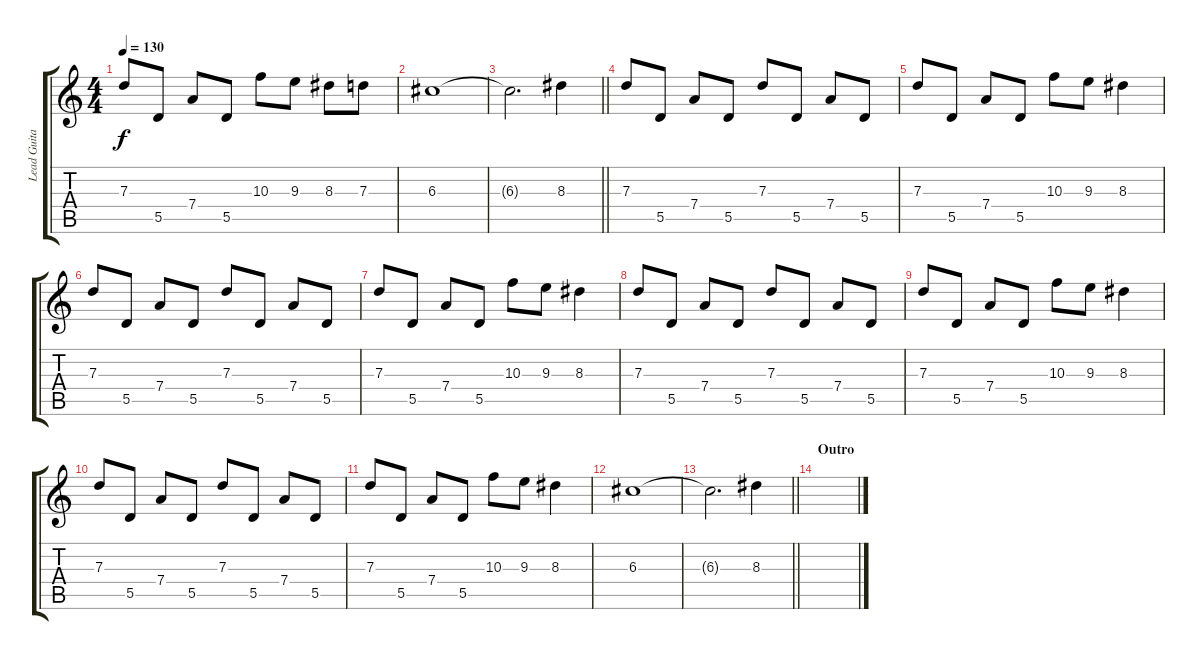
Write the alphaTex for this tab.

\track ("Lead Guitar" "Lead Guita") {instrument distortionguitar}
\staff {score tabs}
\tuning (E4 B3 G3 D3 A2 E2) {hide}
\ts (4 4)
\tempo 130
\clef g2
\ks c
7.3.8{dy f} 5.5.8 7.4.8 5.5.8 10.3.8 9.3.8 8.3.8 7.3.8 |
6.3.1 |
\barLineRight lightlight
6.3{t}.2{d} 8.3.4 |
7.3.8 5.5.8 7.4.8 5.5.8 7.3.8 5.5.8 7.4.8 5.5.8 |
7.3.8 5.5.8 7.4.8 5.5.8 10.3.8 9.3.8 8.3.4 |
7.3.8 5.5.8 7.4.8 5.5.8 7.3.8 5.5.8 7.4.8 5.5.8 |
7.3.8 5.5.8 7.4.8 5.5.8 10.3.8 9.3.8 8.3.4 |
7.3.8 5.5.8 7.4.8 5.5.8 7.3.8 5.5.8 7.4.8 5.5.8 |
7.3.8 5.5.8 7.4.8 5.5.8 10.3.8 9.3.8 8.3.4 |
7.3.8 5.5.8 7.4.8 5.5.8 7.3.8 5.5.8 7.4.8 5.5.8 |
7.3.8 5.5.8 7.4.8 5.5.8 10.3.8 9.3.8 8.3.4 |
6.3.1 |
\barLineRight lightlight
6.3{t}.2{d} 8.3.4 |
\section ("" "Outro")
